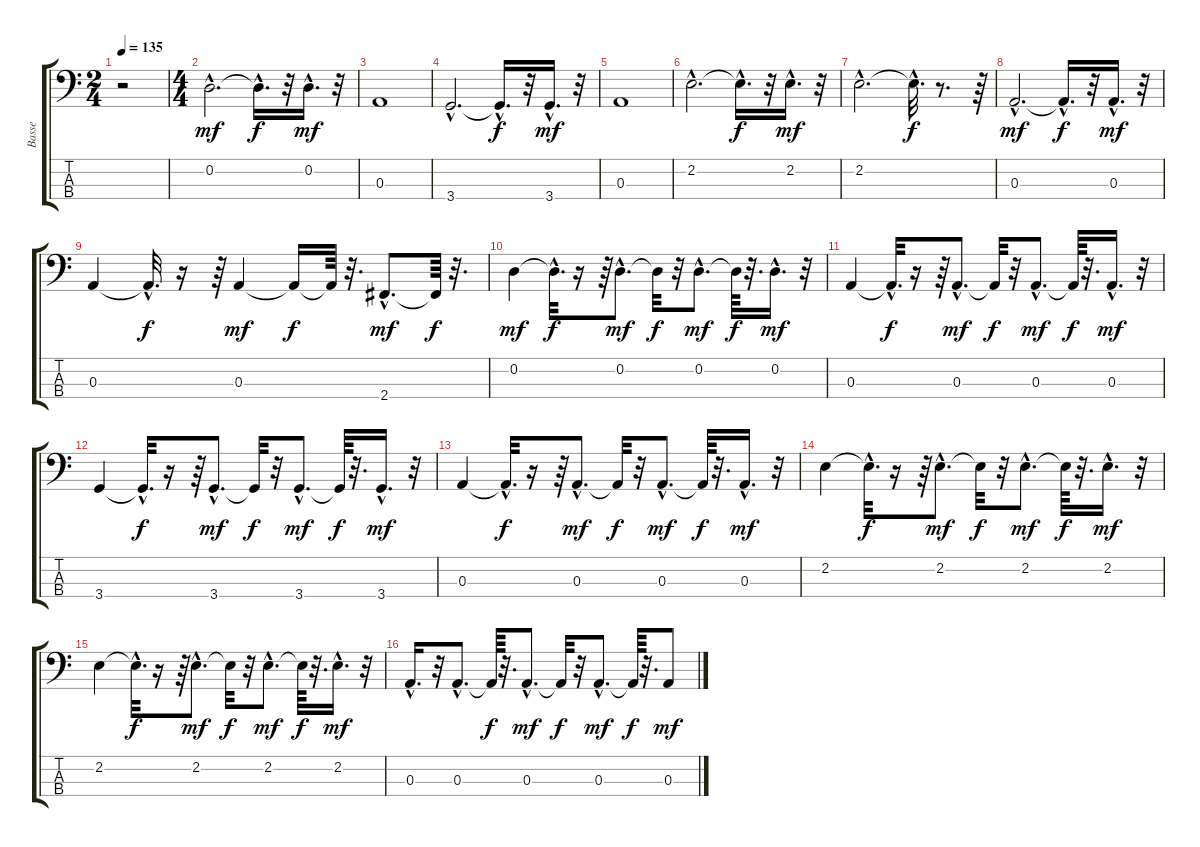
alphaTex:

\track ("Basse" "Basse") {instrument acousticbass}
\staff {score tabs}
\tuning (G2 D2 A1 E1) {hide}
\ts (2 4)
\tempo 135
\clef f4
\ks c
r.2{dy mf instrument acousticbass} |
\ts (4 4)
0.2{hac}.2{d} 0.2{hac t}.16{d dy f} r.32 0.2{hac}.16{d dy mf} r.32 |
0.3.1 |
3.4{hac}.2{d} 3.4{hac t}.16{d dy f} r.32 3.4{hac}.16{d dy mf} r.32 |
0.3.1 |
2.2{hac}.2{d} 2.2{hac t}.16{d dy f} r.32 2.2{hac}.16{d dy mf} r.32 |
2.2{hac}.2{d} 2.2{hac t}.32{d dy f} r.8{d} r.64 |
0.3{hac}.2{d dy mf} 0.3{hac t}.16{d dy f} r.32 0.3{hac}.16{d dy mf} r.32 |
0.3.4 0.3{hac t}.32{d dy f} r.16 r.64 0.3.4{dy mf} 0.3{t}.16{dy f} 0.3{t}.64 r.32{d} 2.4{hac}.8{d dy mf} 2.4{t}.64{dy f} r.32{d} |
0.2.4{dy mf} 0.2{hac t}.32{d dy f} r.16 r.64 0.2{hac}.8{d dy mf} 0.2{t}.32{dy f} r.32 0.2{hac}.8{d dy mf} 0.2{t}.64{dy f} r.32{d} 0.2{hac}.16{d dy mf} r.32 |
0.3.4 0.3{hac t}.32{d dy f} r.16 r.64 0.3{hac}.8{d dy mf} 0.3{t}.32{dy f} r.32 0.3{hac}.8{d dy mf} 0.3{t}.64{dy f} r.32{d} 0.3{hac}.16{d dy mf} r.32 |
3.4.4 3.4{hac t}.32{d dy f} r.16 r.64 3.4{hac}.8{d dy mf} 3.4{t}.32{dy f} r.32 3.4{hac}.8{d dy mf} 3.4{t}.64{dy f} r.32{d} 3.4{hac}.16{d dy mf} r.32 |
0.3.4 0.3{hac t}.32{d dy f} r.16 r.64 0.3{hac}.8{d dy mf} 0.3{t}.32{dy f} r.32 0.3{hac}.8{d dy mf} 0.3{t}.64{dy f} r.32{d} 0.3{hac}.16{d dy mf} r.32 |
2.2.4 2.2{hac t}.32{d dy f} r.16 r.64 2.2{hac}.8{d dy mf} 2.2{t}.32{dy f} r.32 2.2{hac}.8{d dy mf} 2.2{t}.64{dy f} r.32{d} 2.2{hac}.16{d dy mf} r.32 |
2.2.4 2.2{hac t}.32{d dy f} r.16 r.64 2.2{hac}.8{d dy mf} 2.2{t}.32{dy f} r.32 2.2{hac}.8{d dy mf} 2.2{t}.64{dy f} r.32{d} 2.2{hac}.16{d dy mf} r.32 |
0.3{hac}.16{d} r.32 0.3{hac}.8{d} 0.3{t}.64{dy f} r.32{d} 0.3{hac}.8{d dy mf} 0.3{t}.32{dy f} r.32 0.3{hac}.8{d dy mf} 0.3{t}.64{dy f} r.32{d} 0.3.8{dy mf}
